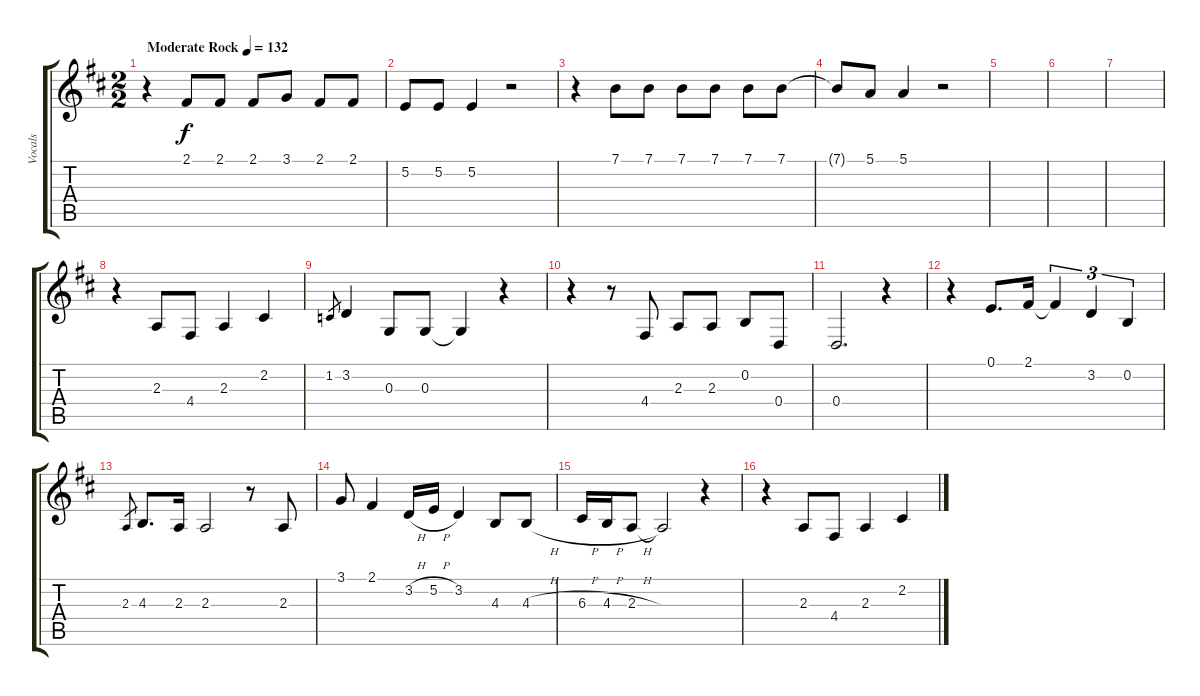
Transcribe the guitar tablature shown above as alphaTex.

\track ("Vocals" "Vocals") {instrument lead1square}
\staff {score tabs}
\tuning (E4 B3 G3 D3 A2 E2) {hide}
\ts (2 2)
\tempo (132 "Moderate Rock")
\clef g2
\ks d
r.4{dy f instrument lead1square} 2.1.8 2.1.8 2.1.8 3.1.8 2.1.8 2.1.8 |
5.2.8 5.2.8 5.2.4 r.2 |
r.4 7.1.8 7.1.8 7.1.8 7.1.8 7.1.8 7.1.8 |
7.1{t}.8 5.1.8 5.1.4 r.2 |
|
|
|
r.4 2.3.8 4.4.8 2.3.4 2.2.4 |
1.2.8{gr} 3.2.4 0.3.8 0.3.8 0.3{t}.4 r.4 |
r.4 r.8 4.4.8 2.3.8 2.3.8 0.2.8 0.4.8 |
0.4.2{d} r.4 |
r.4 0.1.8{d} 2.1.16 2.1{t}.4{tu (3 2)} 3.2.4{tu (3 2)} 0.2.4{tu (3 2)} |
2.3.8{gr} 4.3.8{d} 2.3.16 2.3.2 r.8 2.3.8 |
3.1.8 2.1.4 3.2{h}.16 5.2{h}.16 3.2.4 4.3.8 4.3{h}.8 |
6.3{h}.16 4.3{h}.16 2.3{h}.8 2.3{t}.2 r.4 |
r.4 2.3.8 4.4.8 2.3.4 2.2.4
